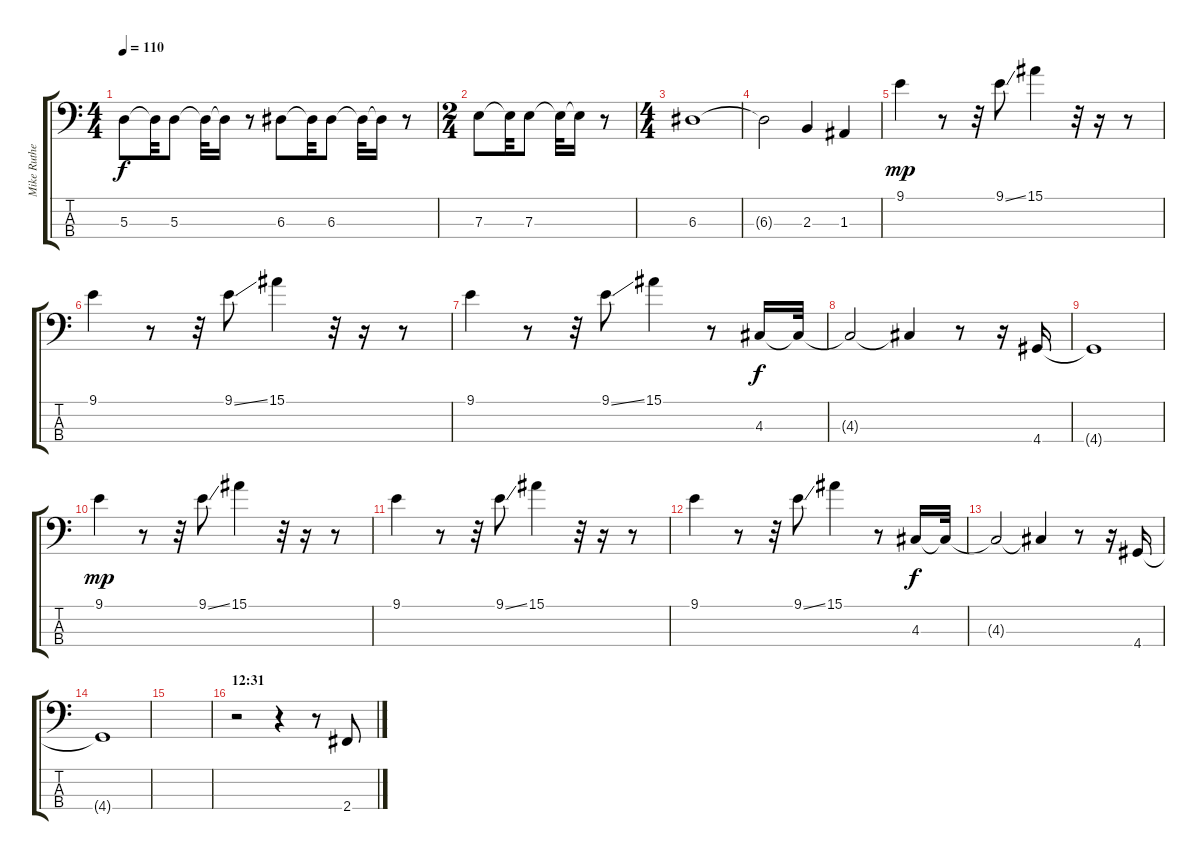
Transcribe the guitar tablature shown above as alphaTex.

\track ("Mike Rutherford (bass)" "Mike Ruthe") {instrument electricbassfinger}
\staff {score tabs}
\tuning (G2 D2 A1 E1) {hide}
\ts (4 4)
\tempo 110
\clef f4
\ks c
5.3.8{dy f} 5.3{t}.32 5.3.8 5.3{t}.32 5.3{t}.16 r.8 6.3.8 6.3{t}.32 6.3.8 6.3{t}.32 6.3{t}.16 r.8 |
\ts (2 4)
7.3.8 7.3{t}.32 7.3.8 7.3{t}.32 7.3{t}.16 r.8 |
\ts (4 4)
6.3.1 |
6.3{t}.2 2.3.4 1.3.4 |
9.1.4{dy mp} r.8 r.32 9.1{ss}.8 15.1.4 r.32 r.16 r.8 |
9.1.4 r.8 r.32 9.1{ss}.8 15.1.4 r.32 r.16 r.8 |
9.1.4 r.8 r.32 9.1{ss}.8 15.1.4 r.8 4.3.16{dy f} 4.3{t}.32 |
4.3{t}.2 4.3{t}.4 r.8 r.16 4.4.16 |
4.4{t}.1 |
9.1.4{dy mp} r.8 r.32 9.1{ss}.8 15.1.4 r.32 r.16 r.8 |
9.1.4 r.8 r.32 9.1{ss}.8 15.1.4 r.32 r.16 r.8 |
9.1.4 r.8 r.32 9.1{ss}.8 15.1.4 r.8 4.3.16{dy f} 4.3{t}.32 |
4.3{t}.2 4.3{t}.4 r.8 r.16 4.4.16 |
4.4{t}.1 |
|
\section ("" "12:31")
r.2 r.4 r.8 2.4.8
